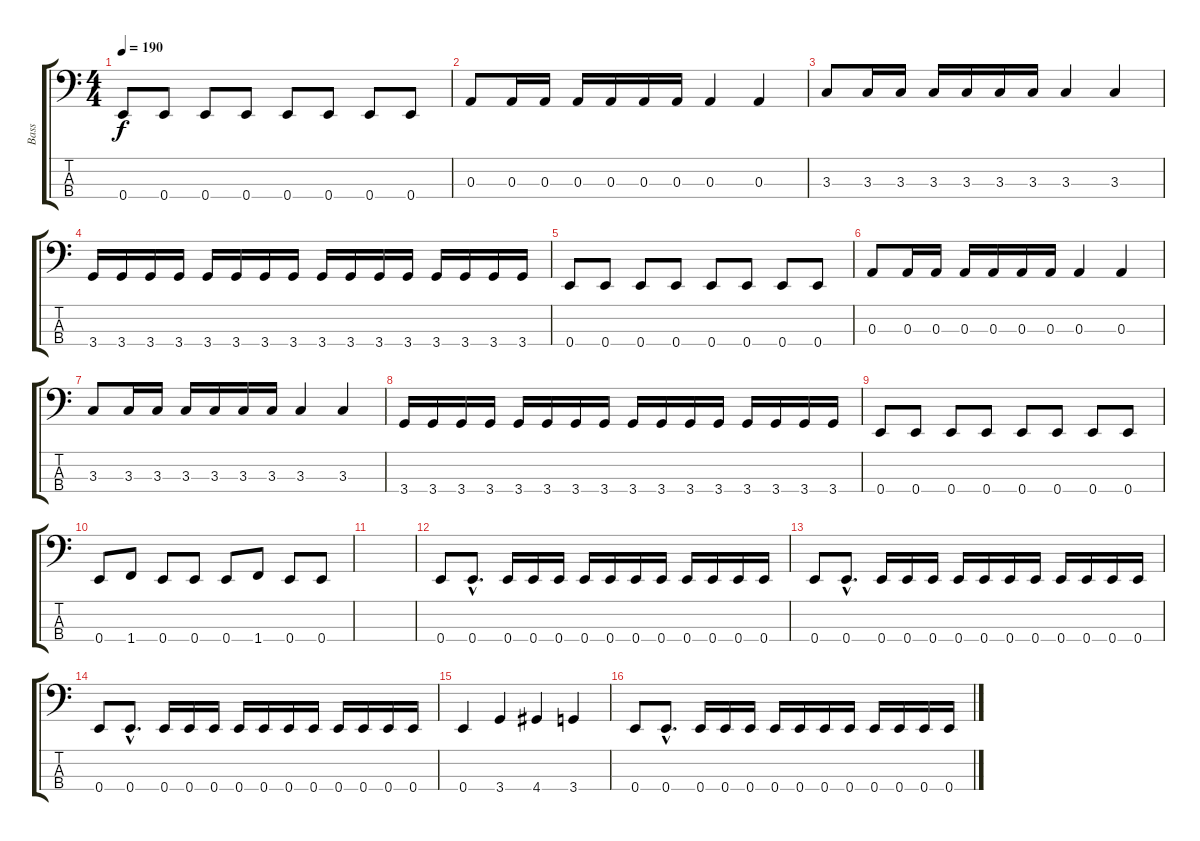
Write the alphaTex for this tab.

\track ("Bass" "Bass") {instrument electricbasspick}
\staff {score tabs}
\tuning (G2 D2 A1 E1) {hide}
\ts (4 4)
\tempo 190
\clef f4
\ks c
0.4.8{dy f} 0.4.8 0.4.8 0.4.8 0.4.8 0.4.8 0.4.8 0.4.8 |
0.3.8 0.3.16 0.3.16 0.3.16 0.3.16 0.3.16 0.3.16 0.3.4 0.3.4 |
3.3.8 3.3.16 3.3.16 3.3.16 3.3.16 3.3.16 3.3.16 3.3.4 3.3.4 |
3.4.16 3.4.16 3.4.16 3.4.16 3.4.16 3.4.16 3.4.16 3.4.16 3.4.16 3.4.16 3.4.16 3.4.16 3.4.16 3.4.16 3.4.16 3.4.16 |
0.4.8 0.4.8 0.4.8 0.4.8 0.4.8 0.4.8 0.4.8 0.4.8 |
0.3.8 0.3.16 0.3.16 0.3.16 0.3.16 0.3.16 0.3.16 0.3.4 0.3.4 |
3.3.8 3.3.16 3.3.16 3.3.16 3.3.16 3.3.16 3.3.16 3.3.4 3.3.4 |
3.4.16 3.4.16 3.4.16 3.4.16 3.4.16 3.4.16 3.4.16 3.4.16 3.4.16 3.4.16 3.4.16 3.4.16 3.4.16 3.4.16 3.4.16 3.4.16 |
0.4.8 0.4.8 0.4.8 0.4.8 0.4.8 0.4.8 0.4.8 0.4.8 |
0.4.8 1.4.8 0.4.8 0.4.8 0.4.8 1.4.8 0.4.8 0.4.8 |
|
0.4.8 0.4{hac}.8{d} 0.4.16 0.4.16 0.4.16 0.4.16 0.4.16 0.4.16 0.4.16 0.4.16 0.4.16 0.4.16 0.4.16 |
0.4.8 0.4{hac}.8{d} 0.4.16 0.4.16 0.4.16 0.4.16 0.4.16 0.4.16 0.4.16 0.4.16 0.4.16 0.4.16 0.4.16 |
0.4.8 0.4{hac}.8{d} 0.4.16 0.4.16 0.4.16 0.4.16 0.4.16 0.4.16 0.4.16 0.4.16 0.4.16 0.4.16 0.4.16 |
0.4.4 3.4.4 4.4.4 3.4.4 |
0.4.8 0.4{hac}.8{d} 0.4.16 0.4.16 0.4.16 0.4.16 0.4.16 0.4.16 0.4.16 0.4.16 0.4.16 0.4.16 0.4.16
